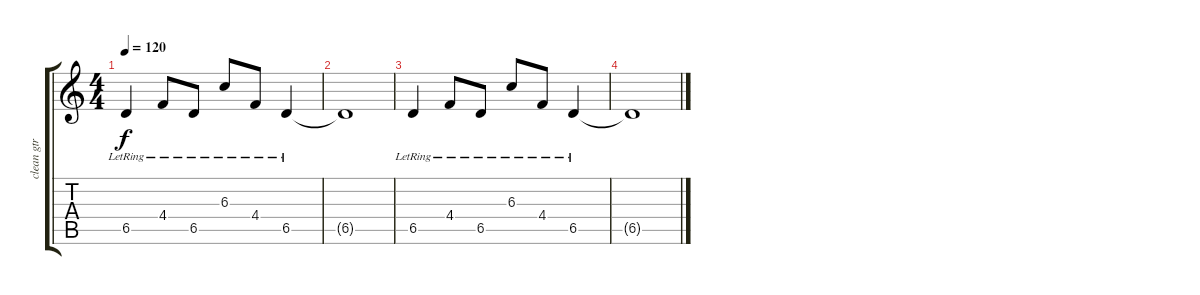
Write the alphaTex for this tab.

\track ("clean gtr" "clean gtr") {instrument electricguitarjazz}
\staff {score tabs}
\tuning (Eb4 Bb3 Gb3 Db3 Ab2 Db2) {hide}
\ts (4 4)
\tempo 120
\clef g2
\ks c
6.5{lr}.4{dy f volume 0} 4.4{lr}.8 6.5{lr}.8 6.3{lr}.8 4.4{lr}.8 6.5{lr}.4 |
6.5{t}.1 |
6.5{lr}.4 4.4{lr}.8 6.5{lr}.8 6.3{lr}.8 4.4{lr}.8 6.5{lr}.4 |
6.5{t}.1
